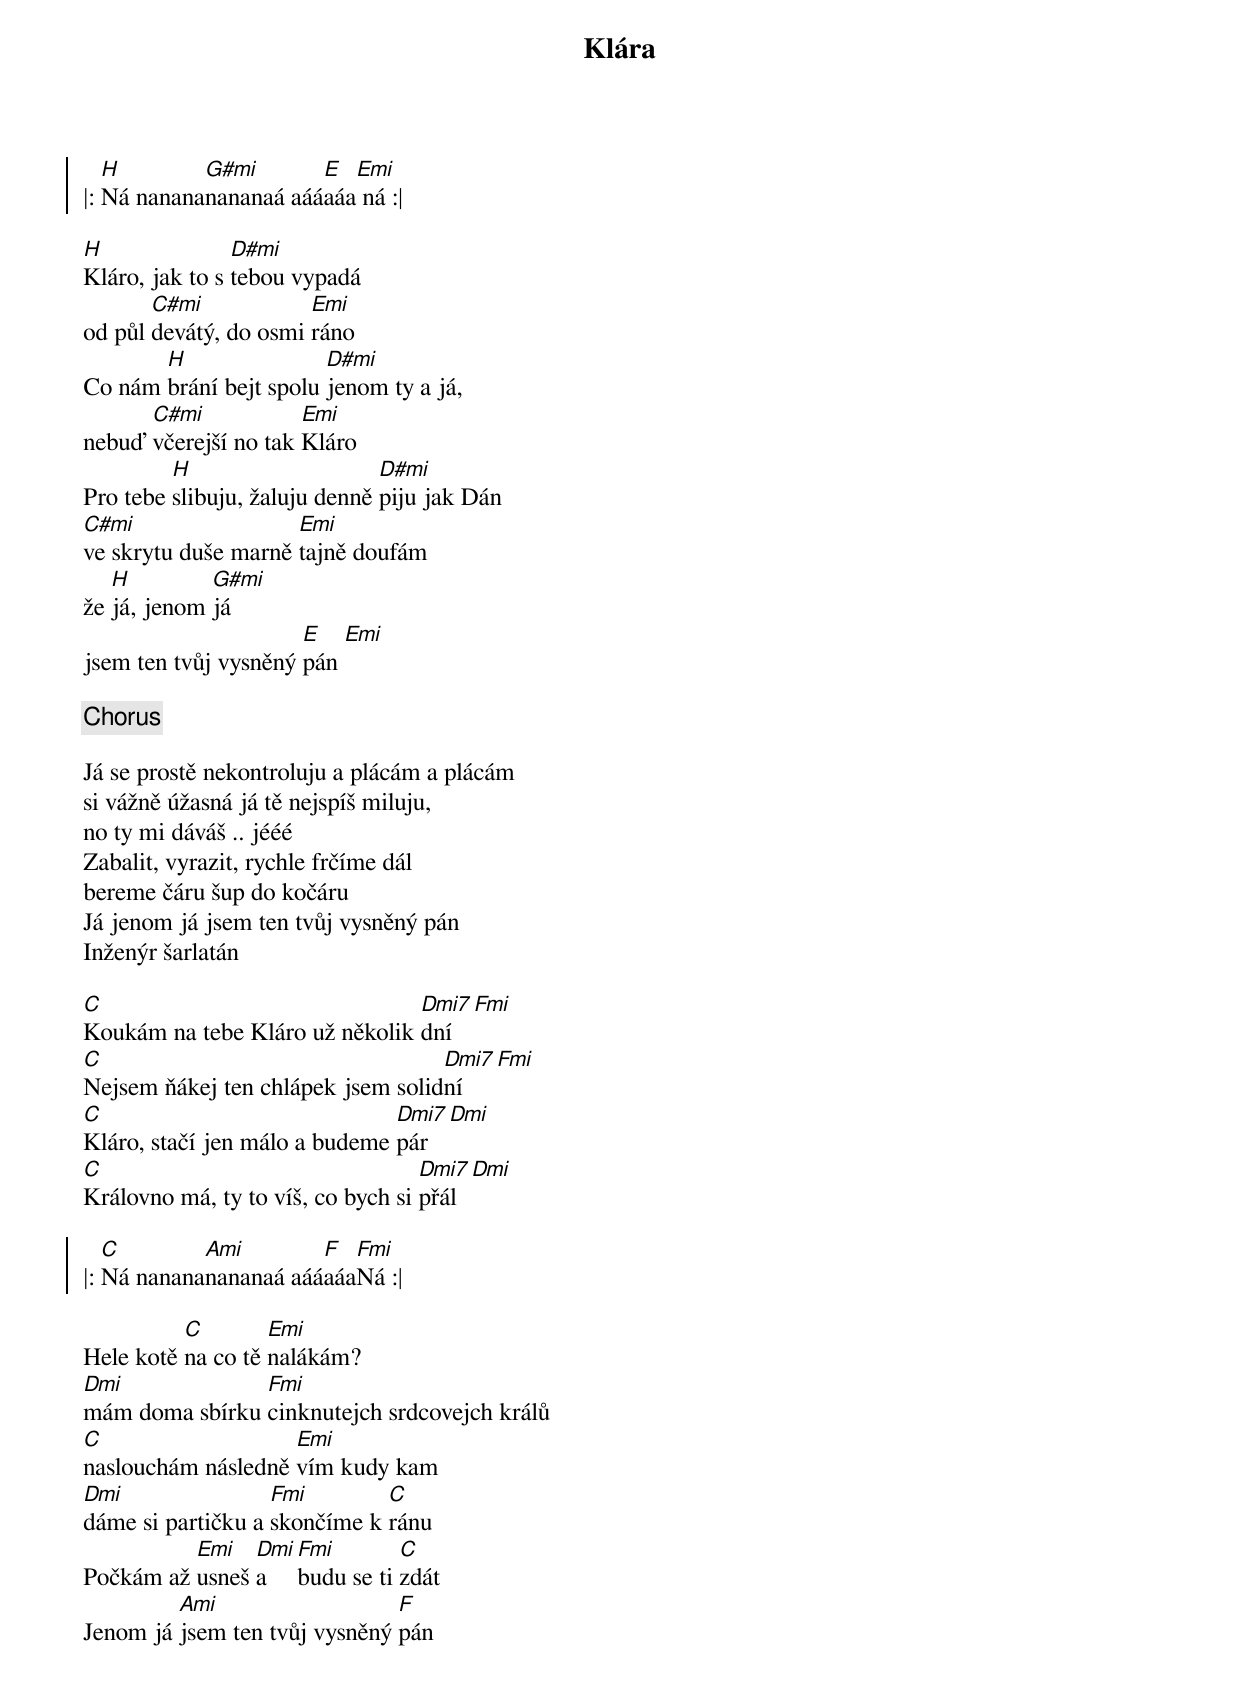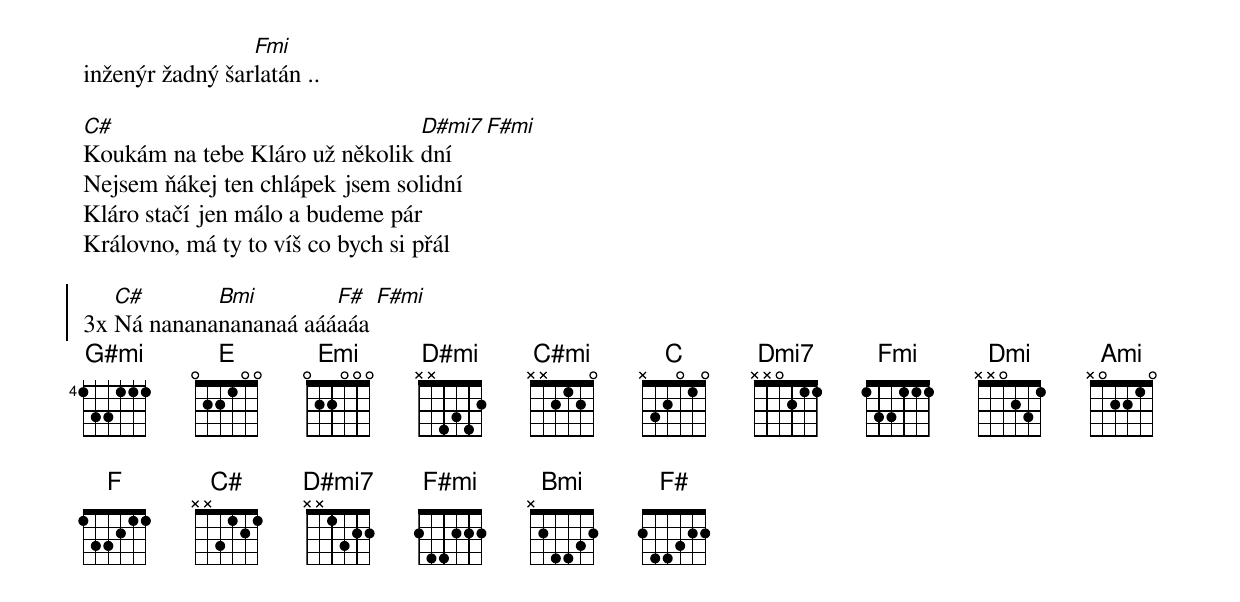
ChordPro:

{title: Klára}
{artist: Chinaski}
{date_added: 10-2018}
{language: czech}
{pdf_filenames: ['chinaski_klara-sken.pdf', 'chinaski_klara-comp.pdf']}
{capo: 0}
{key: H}
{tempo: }
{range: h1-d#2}
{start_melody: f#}

{start_of_chorus}
|: [H]Ná nanana[G#mi]nananaá aáá[E]aáa[Emi] ná :|
{end_of_chorus}

{start_of_verse}
[H]Kláro, jak to s [D#mi]tebou vypadá
od půl [C#mi]devátý, do osmi [Emi]ráno
Co nám [H]brání bejt spolu [D#mi]jenom ty a já,
nebuď [C#mi]včerejší no tak [Emi]Kláro
Pro tebe [H]slibuju, žaluju denně [D#mi]piju jak Dán
[C#mi]ve skrytu duše marně [Emi]tajně doufám
že [H]já, jenom [G#mi]já
jsem ten tvůj vysněný [E]pán [Emi]
{end_of_verse}

{chorus}

{start_of_verse}
Já se prostě nekontroluju a plácám a plácám
si vážně úžasná já tě nejspíš miluju,
no ty mi dáváš .. jééé
Zabalit, vyrazit, rychle frčíme dál
bereme čáru šup do kočáru
Já jenom já jsem ten tvůj vysněný pán
Inženýr šarlatán
{end_of_verse}

{start_of_verse}
[C]Koukám na tebe Kláro už několik [Dmi7]dní [Fmi]
[C]Nejsem ňákej ten chlápek jsem solid[Dmi7]ní [Fmi]
[C]Kláro, stačí jen málo a budeme [Dmi7]pár [Dmi]
[C]Královno má, ty to víš, co bych si [Dmi7]přál [Dmi]
{end_of_verse}

{start_of_chorus}
|: [C]Ná nanana[Ami]nananaá aáá[F]aáa[Fmi]Ná :|
{end_of_chorus}

{start_of_verse}
Hele kotě [C]na co tě [Emi]nalákám?
[Dmi]mám doma sbírku [Fmi]cinknutejch srdcovejch králů
[C]naslouchám následně [Emi]vím kudy kam
[Dmi]dáme si partičku a [Fmi]skončíme k [C]ránu
Počkám až [Emi]usneš [Dmi]a [Fmi]budu se ti [C]zdát
Jenom já [Ami]jsem ten tvůj vysněný [F]pán
inženýr žadný šar[Fmi]latán ..
{end_of_verse}

{start_of_verse}
[C#]Koukám na tebe Kláro už několik [D#mi7]dní [F#mi]
Nejsem ňákej ten chlápek jsem solidní
Kláro stačí jen málo a budeme pár
Královno, má ty to víš co bych si přál
{end_of_verse}

{start_of_chorus}
3x [C#]Ná nanana[Bmi]nananaá aáá[F#]aáa [F#mi]
{end_of_chorus}
